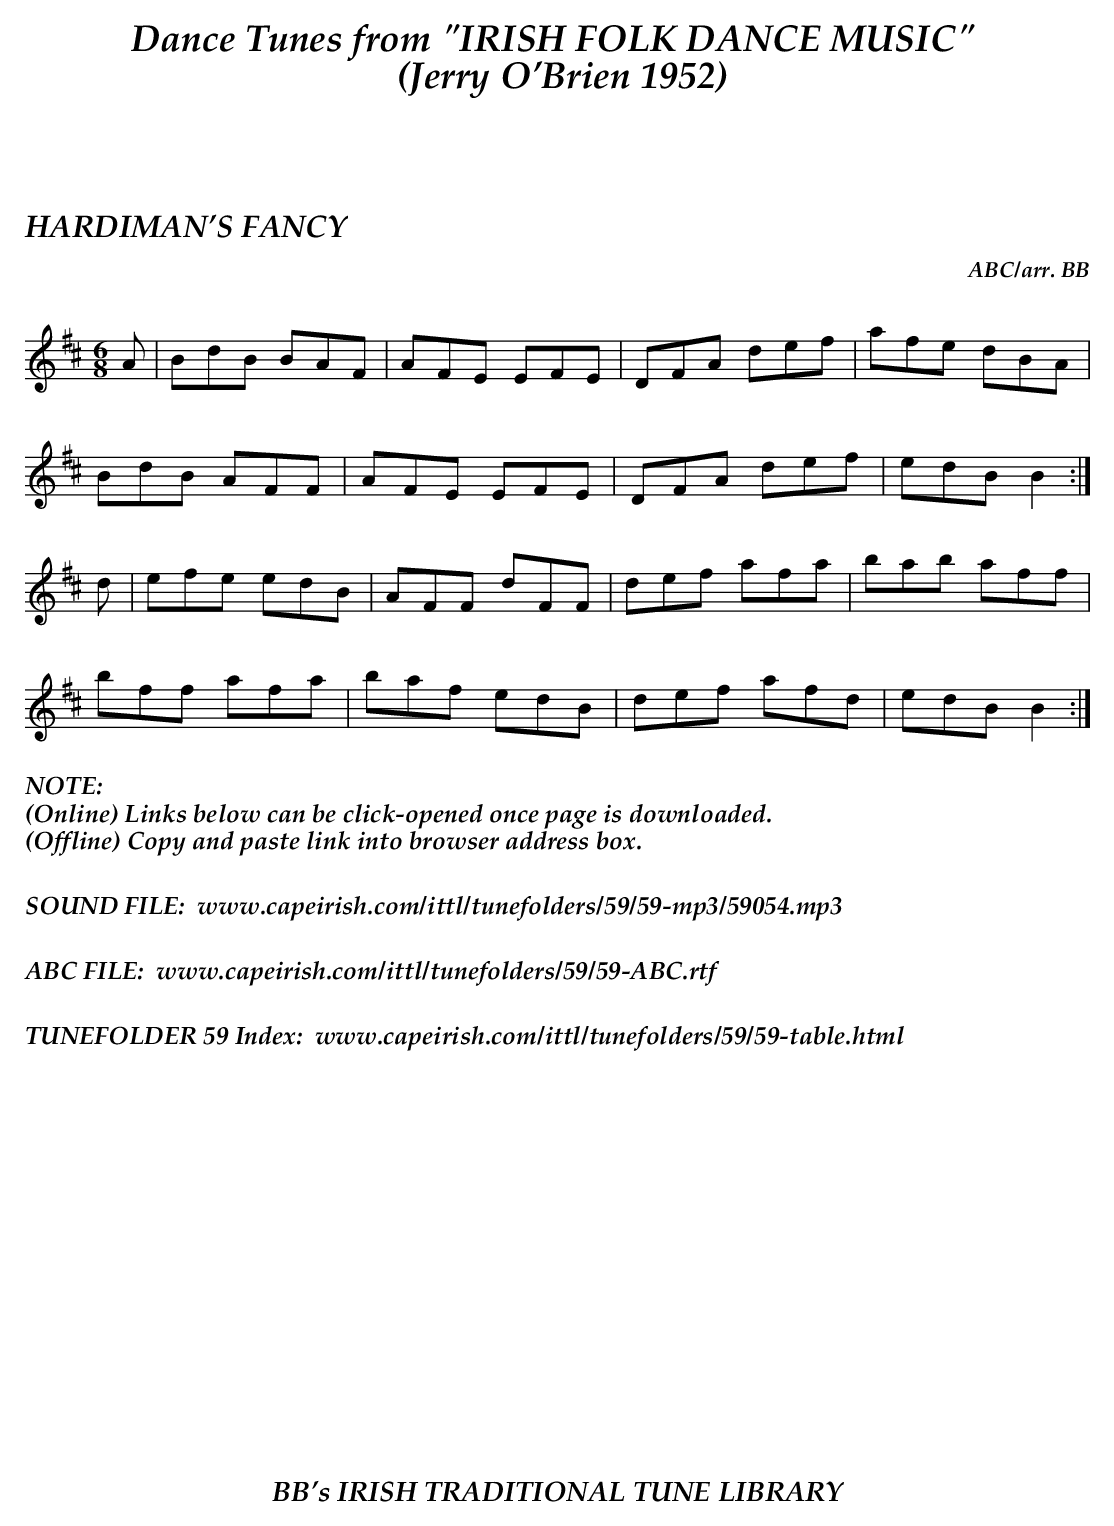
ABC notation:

X:1
T:HARDIMAN'S FANCY
C:ABC/arr. BB
M:6/8
K:Bm
A|BdB BAF|AFE EFE|DFA def|afe dBA|
BdB AFF|AFE EFE|DFA def|edB B2 :|
d|efe edB|AFF dFF|def afa|bab aff|
bff afa|baf edB|def afd|edB B2 :|
%%textfont "Palatino-BoldItalic" 16
%%begintext
%%NOTE:
(Online) Links below can be click-opened once page is downloaded.
(Offline) Copy and paste link into browser address box.
%%
%%
SOUND FILE:  www.capeirish.com/ittl/tunefolders/59/59-mp3/59054.mp3
%%
%%
ABC FILE:  www.capeirish.com/ittl/tunefolders/59/59-ABC.rtf
%%
%%
TUNEFOLDER 59 Index:  www.capeirish.com/ittl/tunefolders/59/59-table.html
